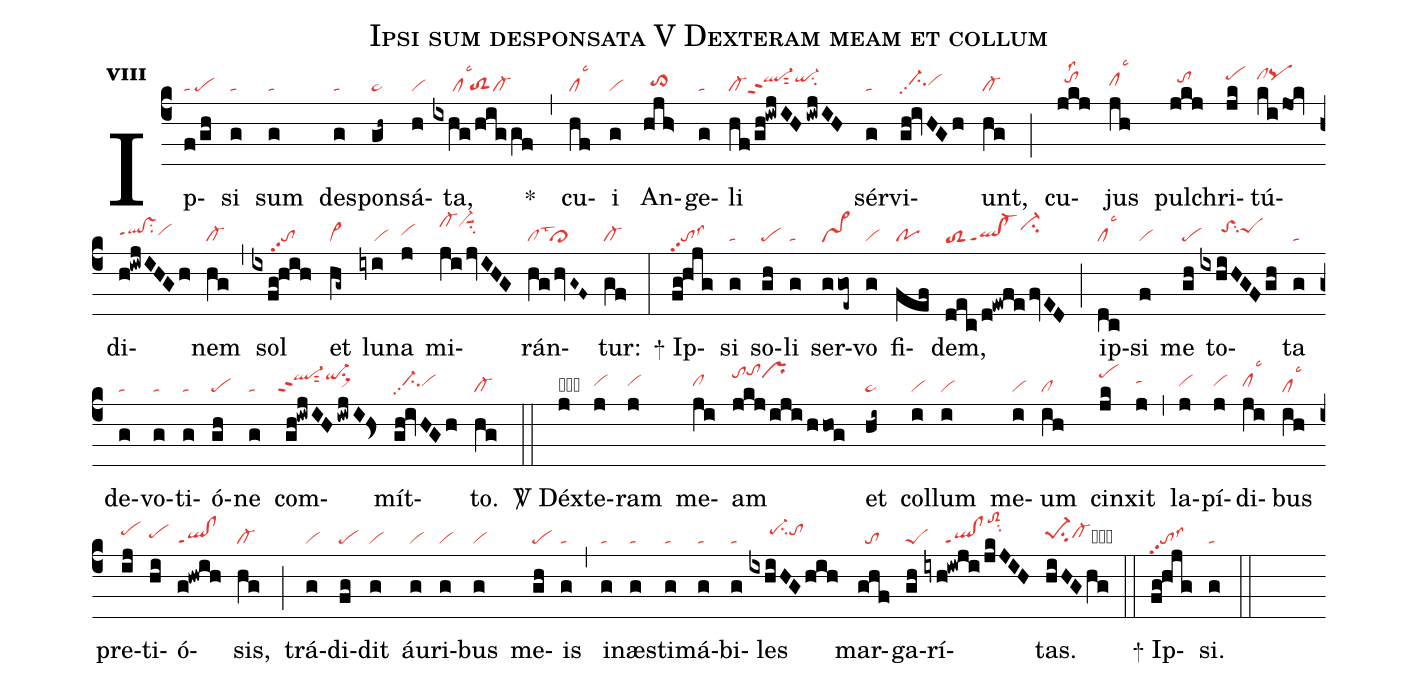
name:Ipsi sum desponsata V Dexteram meam et collum;
office-part:re;
mode:8;
nabc-lines:1;
%%
initial-style: 1;
name: Ipsi sum desponsata;
mode:8;
office-part: Responsorium;
annotation: Resp.;
annotation: viii;
nabc-lines:1;
%%
(c4) Ip(f/gh|ta/pe)si(g|ta) sum(g|ta) de(g|ta)spon(gh~|pe~)sá(h|vi)ta,(ixhg/higgf|/////cllsc3`toS2cl-) <sp>*</sp>(,) cu(hf|cllsc3)i(g|vi) An(hjh>|//to>hh)ge(g|ta)li(hf/gh!iwjIH/iwjIH|cl-ql-hippt2sut2qi-hisu2) sér(g|ta)vi(gh!ivHGh|//ci-hhpp2vihh)unt,(hg|cl-) (;) cu(jkj|//tohilss2)jus(jh|clhhlsc3) pul(jkj|//tohi)chri(jk|pehj)tú(ki/jok|clhjpqhj)di(h!iwjIHGh|qlhh!vshhppt1su2vihh)nem(hg|cl-) (,) sol(ixfg!hih|/////topp2) et(hg~|vi>) lu(iyi|////vi)na(j|vihh) mi(ji/jvIHG|cl-hkvi-hksuu1su2)rán(hg/hvG~F~|cllst3``cl>)tur:(gf|cl-) (:)
<sp>+</sp> Ip(fg!hjg|topp2lss3)si(g|ta) so(gh|pe)li(g|ta) ser(ggoe~|vs>)vo(g|vi) fi(fef|po)dem,(dec/d!ewfe/fvED|toS2heql!cl-ppt1ci-hj) (;) ip(dc|cllsc3)si(f|vi) me(gh|pe) to(ixhiHGFgh|/////toShisu2peShi)ta(g|ta) de(g|ta)vo(g|ta)ti(g|ta)ó(gh|pe)ne(g|ta) com(gh!iwjIH/iwjI!Hs>|``ql-hjppt2sut2qi-hjsu1sux1)mít(gh!ivHGh|//ci-hhpp2vihh)to.(hg|cl-) (::)

<sp>V/</sp> Déx(j|obvihh)te(j|vihh)ram(j|vihh) me(ji|clhh)am(jkj/iji/hhog|tohktohlprhk) et(hi~|pe~) col(i|vi)lum(i|vi) me(i|vi)um(ih|cl) cin(jk|pehk)xit(j|tahi) (,) la(j|vihh)pí(j|vihh)di(ji|clhhlsc3)bus(ih|cllsc3) pre(ij|pehi)ti(hi|pehh)ó(g!hwih|ql!clppt1)sis,(hg|cl-) (;) trá(g|vi)di(fg|pe)dit(g|vi) áu(g|vi)ri(g|vi)bus(g|vi) me(gh|pe)is(g|ta) (,) in(g|ta)æs(g|ta)ti(g|ta)má(g|ta)bi(g|ta)les(ixhiHGhih|/////pe-hisu2tohi) mar(ghf|//to)ga(gh|peS)rí(iyh!iwji/jkJIH|/////ql!clppt1toS2hmsu2)tas.(hiHGhg|pe-1hhsu2cl-hhcb) (::)
<sp>+</sp> Ip(fg!hjg|topp2lss3)si.(g|ta) (::)
